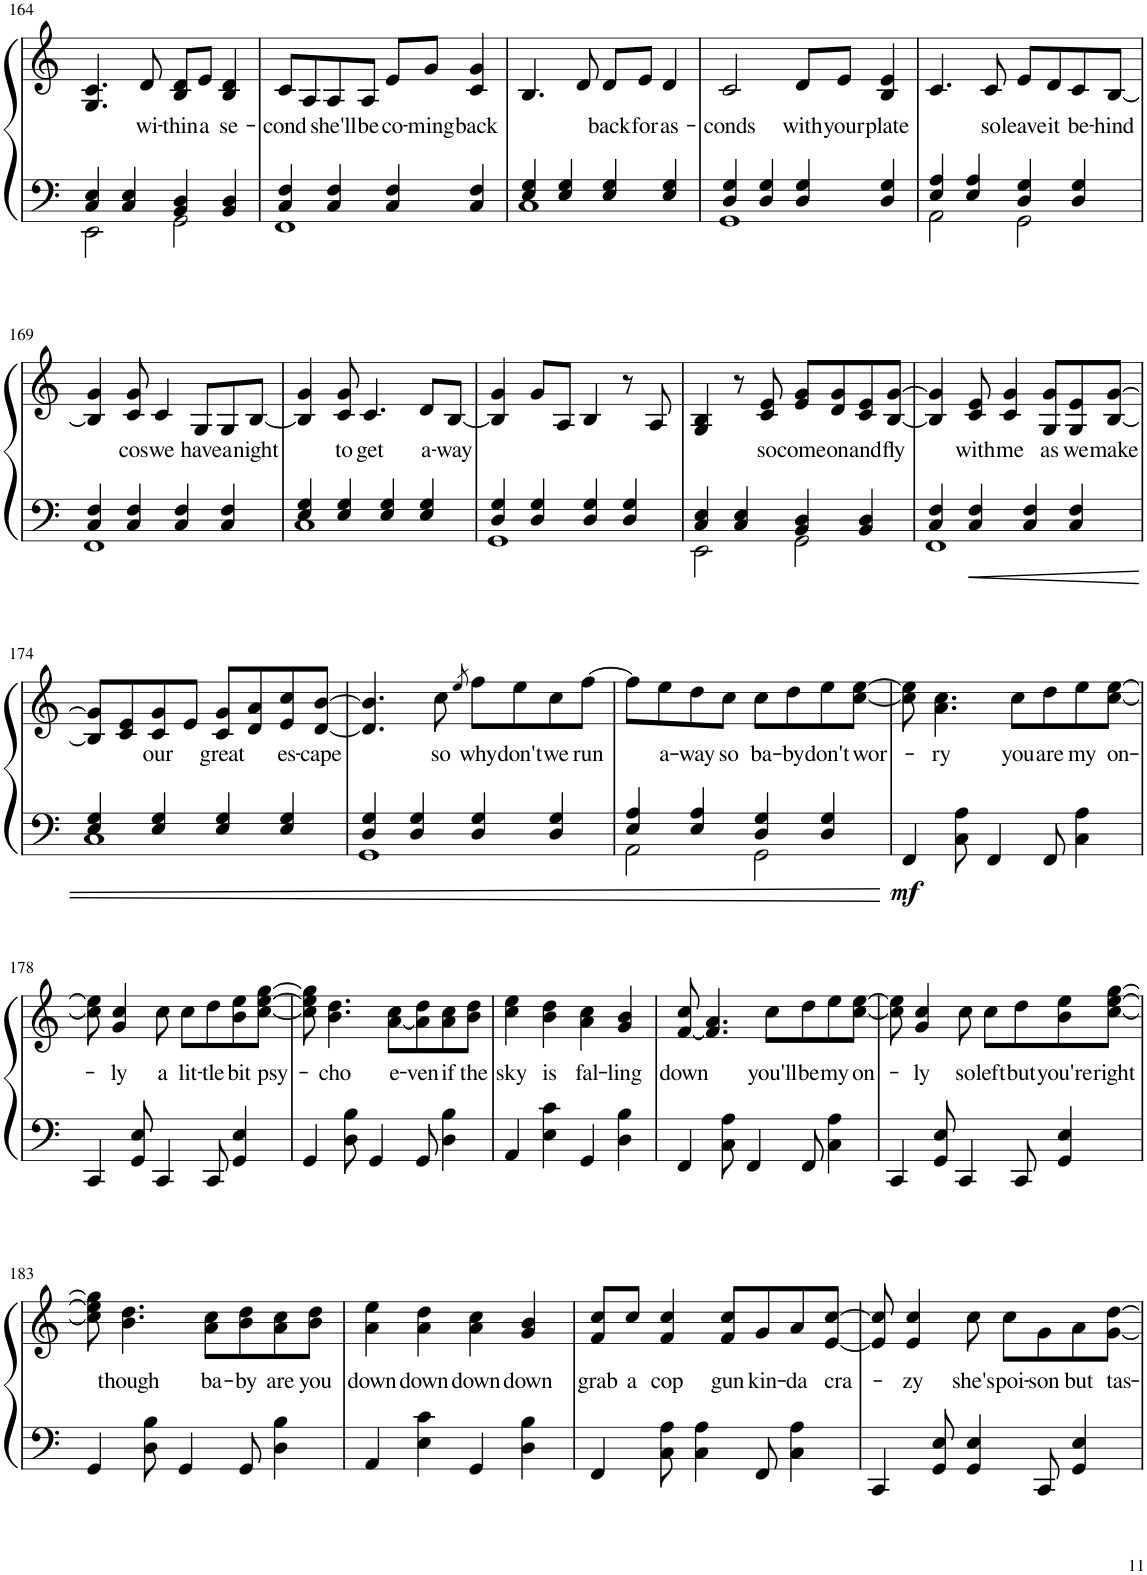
**kern	**kern	**text	**dynam
*part1	*part1	*part1	*part1
*staff2	*staff1	*staff1	*staff1/2
*I"Piano	*	*	*
*I'Pno.	*	*	*
!!LO:PB:g=z
*clefF4	*clefG2	*	*
*k[]	*k[]	*	*
*M4/4	*M4/4	*	*
=164	=164	=164	=164
*^	*	*	*
4C/ 4E/	2EE\	4.G/ 4.c/	.	.
4C/ 4E/	.	.	.	.
!	!	!	!LO:LY:b	!
.	.	8d/	wi-	.
!	!	!	!LO:LY:b	!
4BB/ 4D/	2GG\	8B/ 8d/L	-thin	.
!	!	!	!LO:LY:b	!
.	.	8e/J	a	.
!	!	!	!LO:LY:b	!
4BB/ 4D/	.	4B/ 4d/	se-	.
=165	=165	=165	=165	=165
!	!	!	!LO:LY:b	!
4C/ 4F/	1FF	8c/L	-cond	.
.	.	8A/	.	.
!	!	!	!LO:LY:b	!
4C/ 4F/	.	8A/	she'll	.
!	!	!	!LO:LY:b	!
.	.	8A/J	be	.
!	!	!	!LO:LY:b	!
4C/ 4F/	.	8e/L	co-	.
!	!	!	!LO:LY:b	!
.	.	8g/J	-ming	.
!	!	!	!LO:LY:b	!
4C/ 4F/	.	4c/ 4g/	back	.
=166	=166	=166	=166	=166
4E/ 4G/	1C	4.B/	.	.
4E/ 4G/	.	.	.	.
.	.	8d/	.	.
!	!	!	!LO:LY:b	!
4E/ 4G/	.	8d/L	back	.
!	!	!	!LO:LY:b	!
.	.	8e/J	for	.
!	!	!	!LO:LY:b	!
4E/ 4G/	.	4d/	as-	.
=167	=167	=167	=167	=167
!	!	!	!LO:LY:b	!
4D/ 4G/	1GG	2c/	-conds	.
4D/ 4G/	.	.	.	.
!	!	!	!LO:LY:b	!
4D/ 4G/	.	8d/L	with	.
!	!	!	!LO:LY:b	!
.	.	8e/J	your	.
!	!	!	!LO:LY:b	!
4D/ 4G/	.	4B/ 4e/	plate	.
=168	=168	=168	=168	=168
4E/ 4A/	2AA\	4.c/	.	.
4E/ 4A/	.	.	.	.
!	!	!	!LO:LY:b	!
.	.	8c/	so	.
!	!	!	!LO:LY:b	!
4D/ 4G/	2GG\	8e/L	leave	.
!	!	!	!LO:LY:b	!
.	.	8d/	it	.
!	!	!	!LO:LY:b	!
4D/ 4G/	.	8c/	be-	.
!	!	!	!LO:LY:b	!
.	.	[8B/J	-hind	.
!!LO:LB:g=z
=169	=169	=169	=169	=169
4C/ 4F/	1FF	4B/] 4g/	.	.
!	!	!	!LO:LY:b	!
4C/ 4F/	.	8c/ 8g/	cos	.
!	!	!	!LO:LY:b	!
.	.	4c/	we	.
4C/ 4F/	.	.	.	.
!	!	!	!LO:LY:b	!
.	.	8G/L	have	.
!	!	!	!LO:LY:b	!
4C/ 4F/	.	8G/	a	.
!	!	!	!LO:LY:b	!
.	.	[8B/J	night	.
=170	=170	=170	=170	=170
4E/ 4G/	1C	4B/] 4g/	.	.
!	!	!	!LO:LY:b	!
4E/ 4G/	.	8c/ 8g/	to	.
!	!	!	!LO:LY:b	!
.	.	4.c/	get	.
4E/ 4G/	.	.	.	.
!	!	!	!LO:LY:b	!
4E/ 4G/	.	8d/L	a-	.
!	!	!	!LO:LY:b	!
.	.	[8B/J	-way	.
=171	=171	=171	=171	=171
4D/ 4G/	1GG	4B/] 4g/	.	.
4D/ 4G/	.	8g/L	.	.
.	.	8A/J	.	.
4D/ 4G/	.	4B/	.	.
4D/ 4G/	.	8r	.	.
.	.	8A/	.	.
=172	=172	=172	=172	=172
4C/ 4E/	2EE\	4G/ 4B/	.	.
4C/ 4E/	.	8r	.	.
!	!	!	!LO:LY:b	!
.	.	8c/ 8e/	so	.
!	!	!	!LO:LY:b	!
4BB/ 4D/	2GG\	8e/ 8g/L	come	.
!	!	!	!LO:LY:b	!
.	.	8d/ 8g/	on	.
!	!	!	!LO:LY:b	!
4BB/ 4D/	.	8c/ 8e/	and	.
!	!	!	!LO:LY:b	!
.	.	[8B/ [8g/J	fly	.
=173	=173	=173	=173	=173
4C/ 4F/	1FF	4B/] 4g/]	.	.
!	!	!	!LO:LY:b	!
4C/ 4F/	.	8c/ 8e/	with	.
!	!	!	!LO:LY:b	!
.	.	4c/ 4g/	me	.
4C/ 4F/	.	.	.	.
!	!	!	!LO:LY:b	!
.	.	8G/ 8g/L	as	.
!	!	!	!LO:LY:b	!
4C/ 4F/	.	8G/ 8e/	we	.
!	!	!	!LO:LY:b	!
.	.	[8B/ [8g/J	make	.
!!LO:LB:g=z
=174	=174	=174	=174	=174
4E/ 4G/	1C	8B/] 8g/]L	.	.
.	.	8c/ 8e/	.	.
!	!	!	!LO:LY:b	!
4E/ 4G/	.	8c/ 8g/	our	.
.	.	8e/J	.	.
!	!	!	!LO:LY:b	!
4E/ 4G/	.	8c/ 8g/L	great	.
.	.	8d/ 8a/	.	.
!	!	!	!LO:LY:b	!
4E/ 4G/	.	8e/ 8cc/	es-	.
!	!	!	!LO:LY:b	!
.	.	[8d/ [8b/J	-cape	.
=175	=175	=175	=175	=175
4D/ 4G/	1GG	4.d/] 4.b/]	.	.
4D/ 4G/	.	.	.	.
!	!	!	!LO:LY:b	!
.	.	8cc\	so	.
.	.	8qee/	.	.
!	!	!	!LO:LY:b	!
4D/ 4G/	.	8ff\L	why	.
!	!	!	!LO:LY:b	!
.	.	8ee\	don't	.
!	!	!	!LO:LY:b	!
4D/ 4G/	.	8cc\	we	.
!	!	!	!LO:LY:b	!
.	.	[8ff\J	run	.
=176	=176	=176	=176	=176
4E/ 4A/	2AA\	8ff\L]	.	.
!	!	!	!LO:LY:b	!
.	.	8ee\	a-	.
!	!	!	!LO:LY:b	!
4E/ 4A/	.	8dd\	-way	.
!	!	!	!LO:LY:b	!
.	.	8cc\J	so	.
!	!	!	!LO:LY:b	!
4D/ 4G/	2GG\	8cc\L	ba-	.
!	!	!	!LO:LY:b	!
.	.	8dd\	-by	.
!	!	!	!LO:LY:b	!
4D/ 4G/	.	8ee\	don't	.
!	!	!	!LO:LY:b	!
.	.	[8cc\ [8ee\J	wor-	.
*v	*v	*	*	*
=177	=177	=177	=177
!	!	!	!LO:DY:b=2
4FF/	8cc\] 8ee\]	.	mf
!	!	!LO:LY:b	!
.	4.a\ 4.cc\	-ry	.
8C\ 8A\	.	.	.
4FF/	.	.	.
!	!	!LO:LY:b	!
.	8cc\L	you	.
!	!	!LO:LY:b	!
8FF/	8dd\	are	.
!	!	!LO:LY:b	!
4C\ 4A\	8ee\	my	.
!	!	!LO:LY:b	!
.	[8cc\ [8ee\J	on-	.
!!LO:LB:g=z
=178	=178	=178	=178
4CC/	8cc\] 8ee\]	.	.
!	!	!LO:LY:b	!
.	4g/ 4cc/	-ly	.
8GG/ 8E/	.	.	.
!	!	!LO:LY:b	!
4CC/	8cc\	a	.
!	!	!LO:LY:b	!
.	8cc\L	lit-	.
!	!	!LO:LY:b	!
8CC/	8dd\	-tle	.
!	!	!LO:LY:b	!
4GG/ 4E/	8b\ 8ee\	bit	.
!	!	!LO:LY:b	!
.	[8cc\ [8ee\ [8gg\J	psy-	.
=179	=179	=179	=179
4GG/	8cc\] 8ee\] 8gg\]	.	.
!	!	!LO:LY:b	!
.	4.b\ 4.dd\	-cho	.
8D\ 8B\	.	.	.
4GG/	.	.	.
!	!	!LO:LY:b	!
.	[8a\ 8cc\L	e-	.
!	!	!LO:LY:b	!
8GG/	8a\] 8dd\	-ven	.
!	!	!LO:LY:b	!
4D\ 4B\	8a\ 8cc\	if	.
!	!	!LO:LY:b	!
.	8b\ 8dd\J	the	.
=180	=180	=180	=180
!	!	!LO:LY:b	!
4AA/	4cc\ 4ee\	sky	.
!	!	!LO:LY:b	!
4E\ 4c\	4b\ 4dd\	is	.
!	!	!LO:LY:b	!
4GG/	4a\ 4cc\	fal-	.
!	!	!LO:LY:b	!
4D\ 4B\	4g/ 4b/	-ling	.
=181	=181	=181	=181
!	!	!LO:LY:b	!
4FF/	[8f/ 8cc/	down	.
.	4.f/] 4.a/	.	.
8C\ 8A\	.	.	.
4FF/	.	.	.
!	!	!LO:LY:b	!
.	8cc\L	you'll	.
!	!	!LO:LY:b	!
8FF/	8dd\	be	.
!	!	!LO:LY:b	!
4C\ 4A\	8ee\	my	.
!	!	!LO:LY:b	!
.	[8cc\ [8ee\J	on-	.
=182	=182	=182	=182
4CC/	8cc\] 8ee\]	.	.
!	!	!LO:LY:b	!
.	4g/ 4cc/	-ly	.
8GG/ 8E/	.	.	.
!	!	!LO:LY:b	!
4CC/	8cc\	so	.
!	!	!LO:LY:b	!
.	8cc\L	left	.
!	!	!LO:LY:b	!
8CC/	8dd\	but	.
!	!	!LO:LY:b	!
4GG/ 4E/	8b\ 8ee\	you're	.
!	!	!LO:LY:b	!
.	[8cc\ [8ee\ [8gg\J	right	.
!!LO:LB:g=z
=183	=183	=183	=183
4GG/	8cc\] 8ee\] 8gg\]	.	.
!	!	!LO:LY:b	!
.	4.b\ 4.dd\	though	.
8D\ 8B\	.	.	.
4GG/	.	.	.
!	!	!LO:LY:b	!
.	8a\ 8cc\L	ba-	.
!	!	!LO:LY:b	!
8GG/	8b\ 8dd\	-by	.
!	!	!LO:LY:b	!
4D\ 4B\	8a\ 8cc\	are	.
!	!	!LO:LY:b	!
.	8b\ 8dd\J	you	.
=184	=184	=184	=184
!	!	!LO:LY:b	!
4AA/	4a\ 4ee\	down	.
!	!	!LO:LY:b	!
4E\ 4c\	4a\ 4dd\	down	.
!	!	!LO:LY:b	!
4GG/	4a\ 4cc\	down	.
!	!	!LO:LY:b	!
4D\ 4B\	4g/ 4b/	down	.
=185	=185	=185	=185
!	!	!LO:LY:b	!
4FF/	8f/ 8cc/L	grab	.
!	!	!LO:LY:b	!
.	8cc/J	a	.
!	!	!LO:LY:b	!
8C\ 8A\	4f/ 4cc/	cop	.
4C\ 4A\	.	.	.
!	!	!LO:LY:b	!
.	8f/ 8cc/L	gun	.
!	!	!LO:LY:b	!
8FF/	8g/	kin-	.
!	!	!LO:LY:b	!
4C\ 4A\	8a/	-da	.
!	!	!LO:LY:b	!
.	[8e/ [8cc/J	cra-	.
=186	=186	=186	=186
4CC/	8e/] 8cc/]	.	.
!	!	!LO:LY:b	!
.	4e/ 4cc/	-zy	.
8GG/ 8E/	.	.	.
!	!	!LO:LY:b	!
4GG/ 4E/	8cc\	she's	.
!	!	!LO:LY:b	!
.	8cc\L	poi-	.
!	!	!LO:LY:b	!
8CC/	8g\	-son	.
!	!	!LO:LY:b	!
4GG/ 4E/	8a\	but	.
!	!	!LO:LY:b	!
.	[8g\ [8dd\J	tas-	.
=	=	=	=
*-	*-	*-	*-
